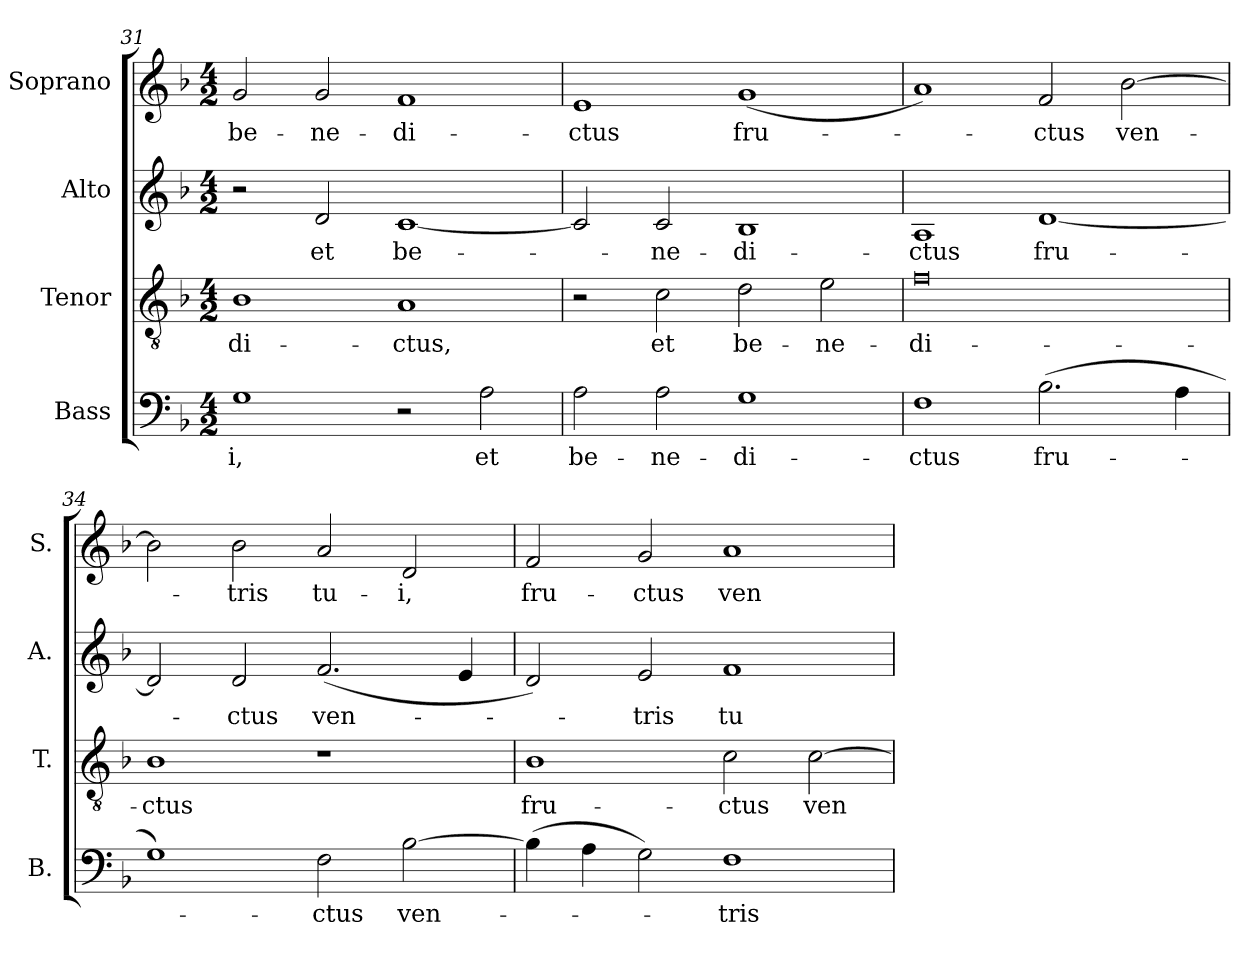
**kern	**text	**kern	**text	**kern	**text	**kern	**text
*part4	*part4	*part3	*part3	*part2	*part2	*part1	*part1
*staff4	*staff4	*staff3	*staff3	*staff2	*staff2	*staff1	*staff1
*I"Bass	*	*I"Tenor	*	*I"Alto	*	*I"Soprano	*
*I'B.	*	*I'T.	*	*I'A.	*	*I'S.	*
*clefF4	*	*clefGv2	*	*clefG2	*	*clefG2	*
*	*	*ITrd7c12	*	*	*	*	*
*k[b-]	*	*k[b-]	*	*k[b-]	*	*k[b-]	*
*F:	*	*F:	*	*F:	*	*F:	*
*M4/2	*	*M4/2	*	*M4/2	*	*M4/2	*
=31	=31	=31	=31	=31	=31	=31	=31
!	!LO:LY:b:color=#000000	!	!	!	!	!	!
!	!	!	!LO:LY:b:color=#000000	!	!	!	!
!	!	!	!	!	!	!	!LO:LY:b:color=#000000
1Gi	-i,	1BB-i	-di-	2r	.	2gi/	be-
!	!	!	!	!	!LO:LY:b:color=#000000	!	!
!	!	!	!	!	!	!	!LO:LY:b:color=#000000
.	.	.	.	2di/	et	2gi/	-ne-
!	!	!	!LO:LY:b:color=#000000	!	!	!	!
!	!	!	!	!	!LO:LY:b:color=#000000	!	!
!	!	!	!	!	!	!	!LO:LY:b:color=#000000
2r	.	1AAi	-ctus,	[1ci	be-	1fi	-di-
!	!LO:LY:b:color=#000000	!	!	!	!	!	!
2Ai\	et	.	.	.	.	.	.
!!LO:LB:g=z
=32	=32	=32	=32	=32	=32	=32	=32
!	!LO:LY:b:color=#000000	!	!	!	!	!	!
!	!	!	!	!	!	!	!LO:LY:b:color=#000000
2Ai\	be-	2r	.	2ci/]	.	1ei	-ctus
!	!LO:LY:b:color=#000000	!	!	!	!	!	!
!	!	!	!LO:LY:b:color=#000000	!	!	!	!
!	!	!	!	!	!LO:LY:b:color=#000000	!	!
2Ai\	-ne-	2Ci\	et	2ci/	-ne-	.	.
!	!LO:LY:b:color=#000000	!	!	!	!	!	!
!	!	!	!LO:LY:b:color=#000000	!	!	!	!
!	!	!	!	!	!LO:LY:b:color=#000000	!	!
!	!	!	!	!	!	!	!LO:LY:b:color=#000000
1Gi	-di-	2Di\	be-	1B-i	-di-	(1gi	fru-
!	!	!	!LO:LY:b:color=#000000	!	!	!	!
.	.	2Ei\	-ne-	.	.	.	.
=33	=33	=33	=33	=33	=33	=33	=33
!	!LO:LY:b:color=#000000	!	!	!	!	!	!
!	!	!	!LO:LY:b:color=#000000	!	!	!	!
!	!	!	!	!	!LO:LY:b:color=#000000	!	!
1Fi	-ctus	0Fi	-di-	1Ai	-ctus	1ai)	.
!	!LO:LY:b:color=#000000	!	!	!	!	!	!
!	!	!	!	!	!LO:LY:b:color=#000000	!	!
!	!	!	!	!	!	!	!LO:LY:b:color=#000000
(2.B-i\	fru-	.	.	[1di	fru-	2fi/	-ctus
!	!	!	!	!	!	!	!LO:LY:b:color=#000000
.	.	.	.	.	.	[2b-i\	ven-
4Ai\	.	.	.	.	.	.	.
=34	=34	=34	=34	=34	=34	=34	=34
!	!	!	!LO:LY:b:color=#000000	!	!	!	!
1Gi)	.	1BB-i	-ctus	2di/]	.	2b-i\]	.
!	!	!	!	!	!LO:LY:b:color=#000000	!	!
!	!	!	!	!	!	!	!LO:LY:b:color=#000000
.	.	.	.	2di/	-ctus	2b-i\	-tris
!	!LO:LY:b:color=#000000	!	!	!	!	!	!
!	!	!	!	!	!LO:LY:b:color=#000000	!	!
!	!	!	!	!	!	!	!LO:LY:b:color=#000000
2Fi\	-ctus	1r	.	(2.fi/	ven-	2ai/	tu-
!	!LO:LY:b:color=#000000	!	!	!	!	!	!
!	!	!	!	!	!	!	!LO:LY:b:color=#000000
[2B-i\	ven-	.	.	.	.	2di/	-i,
.	.	.	.	4ei/	.	.	.
=35	=35	=35	=35	=35	=35	=35	=35
!	!	!	!LO:LY:b:color=#000000	!	!	!	!
!	!	!	!	!	!	!	!LO:LY:b:color=#000000
(4B-i\]	.	1BB-i	fru-	2di/)	.	2fi/	fru-
4Ai\	.	.	.	.	.	.	.
!	!	!	!	!	!LO:LY:b:color=#000000	!	!
!	!	!	!	!	!	!	!LO:LY:b:color=#000000
2Gi\)	.	.	.	2ei/	-tris	2gi/	-ctus
!	!LO:LY:b:color=#000000	!	!	!	!	!	!
!	!	!	!LO:LY:b:color=#000000	!	!	!	!
!	!	!	!	!	!LO:LY:b:color=#000000	!	!
!	!	!	!	!	!	!	!LO:LY:b:color=#000000
1Fi	-tris	2Ci\	-ctus	1fi	tu-	1ai	ven-
!	!	!	!LO:LY:b:color=#000000	!	!	!	!
.	.	[2Ci\	ven-	.	.	.	.
=	=	=	=	=	=	=	=
*-	*-	*-	*-	*-	*-	*-	*-
